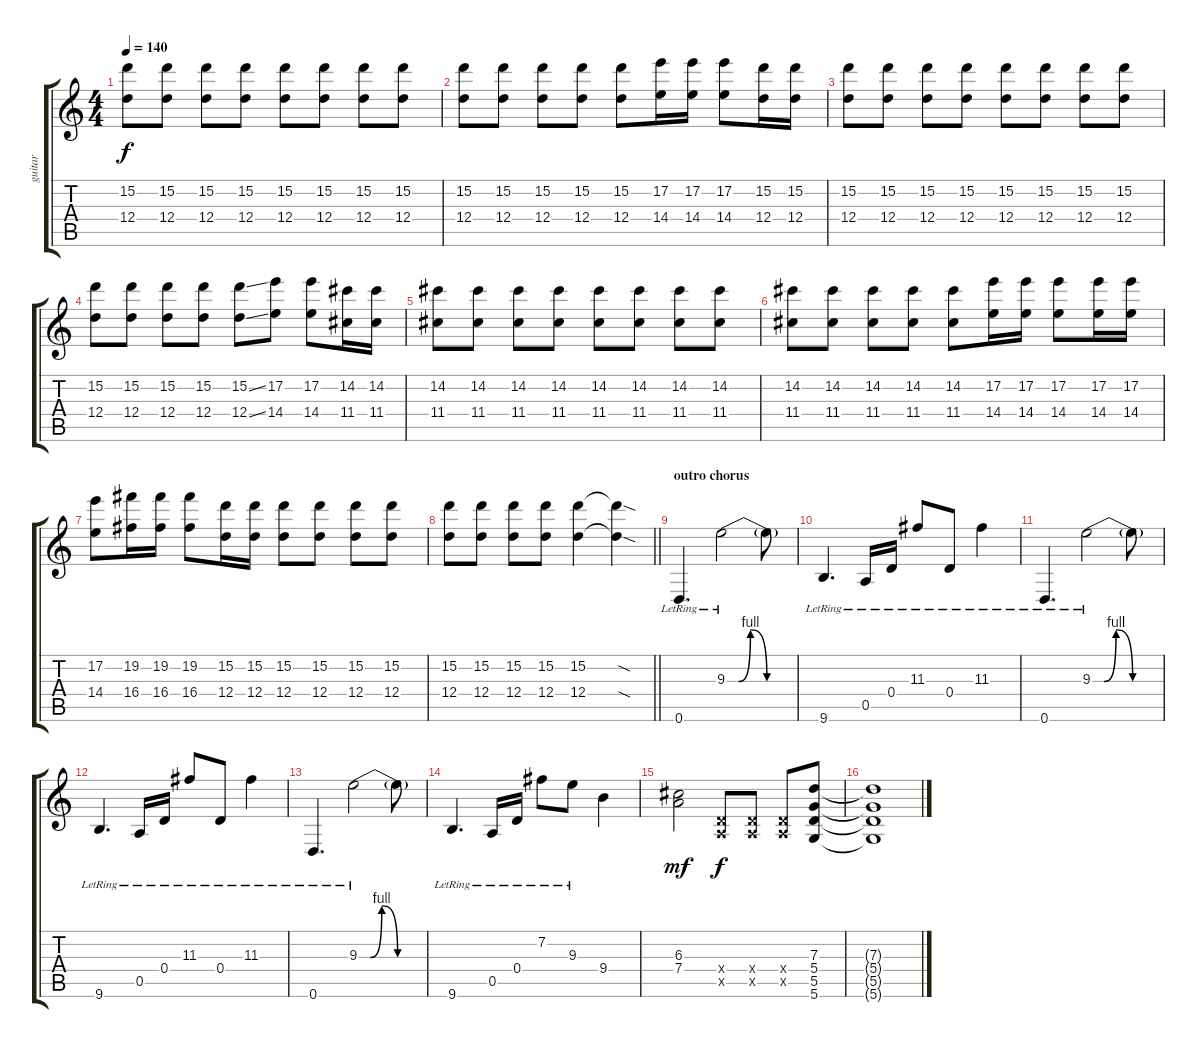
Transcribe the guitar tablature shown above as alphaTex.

\track ("guitar" "guitar") {instrument overdrivenguitar}
\staff {score tabs}
\tuning (E4 B3 G3 D3 A2 D2) {hide}
\ts (4 4)
\tempo 140
\clef g2
\ks c
(15.2 12.4).8{dy f} (15.2 12.4).8 (15.2 12.4).8 (15.2 12.4).8 (15.2 12.4).8 (15.2 12.4).8 (15.2 12.4).8 (15.2 12.4).8 |
(15.2 12.4).8 (15.2 12.4).8 (15.2 12.4).8 (15.2 12.4).8 (15.2 12.4).8 (17.2 14.4).16 (17.2 14.4).16 (17.2 14.4).8 (15.2 12.4).16 (15.2 12.4).16 |
(15.2 12.4).8 (15.2 12.4).8 (15.2 12.4).8 (15.2 12.4).8 (15.2 12.4).8 (15.2 12.4).8 (15.2 12.4).8 (15.2 12.4).8 |
(15.2 12.4).8 (15.2 12.4).8 (15.2 12.4).8 (15.2 12.4).8 (15.2{ss} 12.4{ss}).8 (17.2 14.4).8 (17.2 14.4).8 (14.2 11.4).16 (14.2 11.4).16 |
(14.2 11.4).8 (14.2 11.4).8 (14.2 11.4).8 (14.2 11.4).8 (14.2 11.4).8 (14.2 11.4).8 (14.2 11.4).8 (14.2 11.4).8 |
(14.2 11.4).8 (14.2 11.4).8 (14.2 11.4).8 (14.2 11.4).8 (14.2 11.4).8 (17.2 14.4).16 (17.2 14.4).16 (17.2 14.4).8 (17.2 14.4).16 (17.2 14.4).16 |
(17.2 14.4).8 (19.2 16.4).16 (19.2 16.4).16 (19.2 16.4).8 (15.2 12.4).16 (15.2 12.4).16 (15.2 12.4).8 (15.2 12.4).8 (15.2 12.4).8 (15.2 12.4).8 |
\barLineRight lightlight
(15.2 12.4).8 (15.2 12.4).8 (15.2 12.4).8 (15.2 12.4).8 (15.2 12.4).4 (15.2{sod t} 12.4{sod t}).4 |
\section ("" "outro chorus")
0.6{lr}.4{d instrument electricguitarjazz} 9.3{be (custom 0 0 10 0 20 4 34 0 45 0 60 0) lr}.2 9.3{t}.8 |
9.6{lr}.4{d} 0.5{lr}.16 0.4{lr}.16 11.3{lr}.8 0.4{lr}.8 11.3{lr}.4 |
0.6{lr}.4{d} 9.3{be (custom 0 0 10 0 20 4 34 0 45 0 60 0) lr}.2 9.3{t}.8 |
9.6{lr}.4{d} 0.5{lr}.16 0.4{lr}.16 11.3{lr}.8 0.4{lr}.8 11.3{lr}.4 |
0.6{lr}.4{d} 9.3{be (custom 0 0 10 0 20 4 34 0 45 0 60 0) lr}.2 9.3{t}.8 |
9.6{lr}.4{d} 0.5{lr}.16 0.4{lr}.16 7.2{lr}.8 9.3{lr}.8 9.4.4 |
(6.3 7.4).2{dy mf} (0.4{x} 0.5{x}).8{dy f} (0.4{x} 0.5{x}).8 (0.4{x} 0.5{x}).8 (7.3 5.4 5.5 5.6).8 |
(7.3{t} 5.4{t} 5.5{t} 5.6{t}).1
